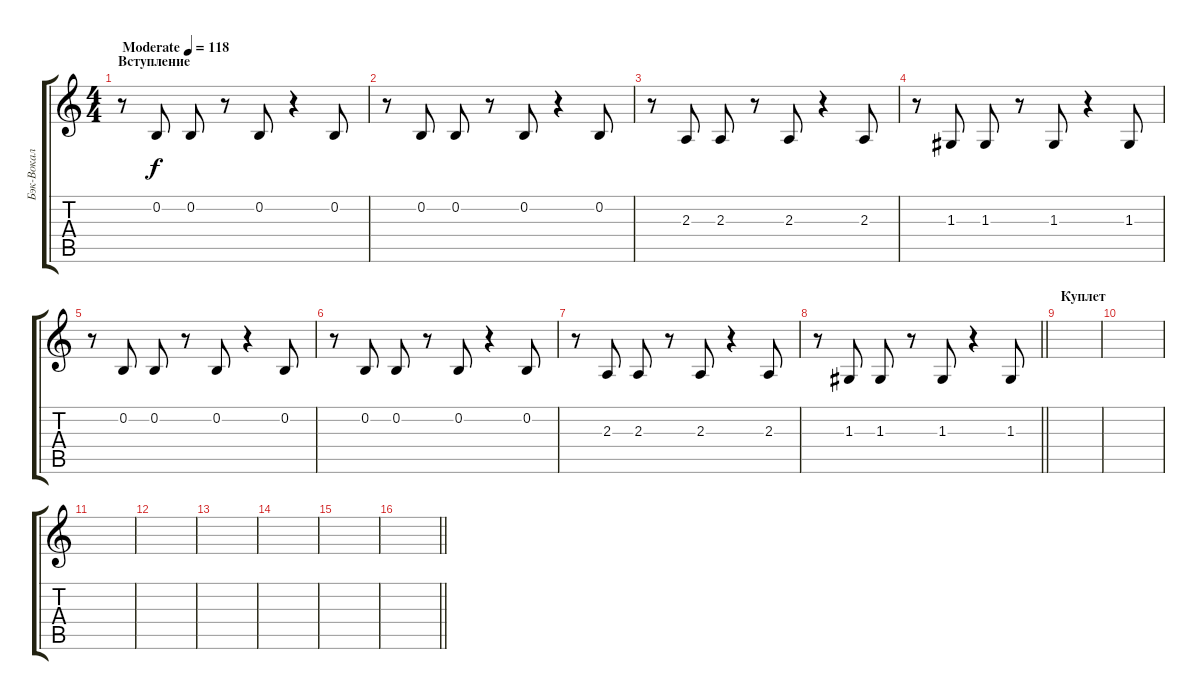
\track ("Бэк-Вокал" "Бэк-Вокал") {instrument bassoon}
\staff {score tabs}
\tuning (E4 B3 G3 D3 A2 E2) {hide}
\ts (4 4)
\section ("" "Вступление")
\tempo (118 "Moderate")
\clef g2
\ks c
r.8{dy f instrument bassoon} 0.2.8 0.2.8 r.8 0.2.8 r.4 0.2.8 |
r.8 0.2.8 0.2.8 r.8 0.2.8 r.4 0.2.8 |
r.8 2.3.8 2.3.8 r.8 2.3.8 r.4 2.3.8 |
r.8 1.3.8 1.3.8 r.8 1.3.8 r.4 1.3.8 |
r.8 0.2.8 0.2.8 r.8 0.2.8 r.4 0.2.8 |
r.8 0.2.8 0.2.8 r.8 0.2.8 r.4 0.2.8 |
r.8 2.3.8 2.3.8 r.8 2.3.8 r.4 2.3.8 |
\barLineRight lightlight
r.8 1.3.8 1.3.8 r.8 1.3.8 r.4 1.3.8 |
\section ("" "Куплет")
|
|
|
|
|
|
|
\barLineRight lightlight
